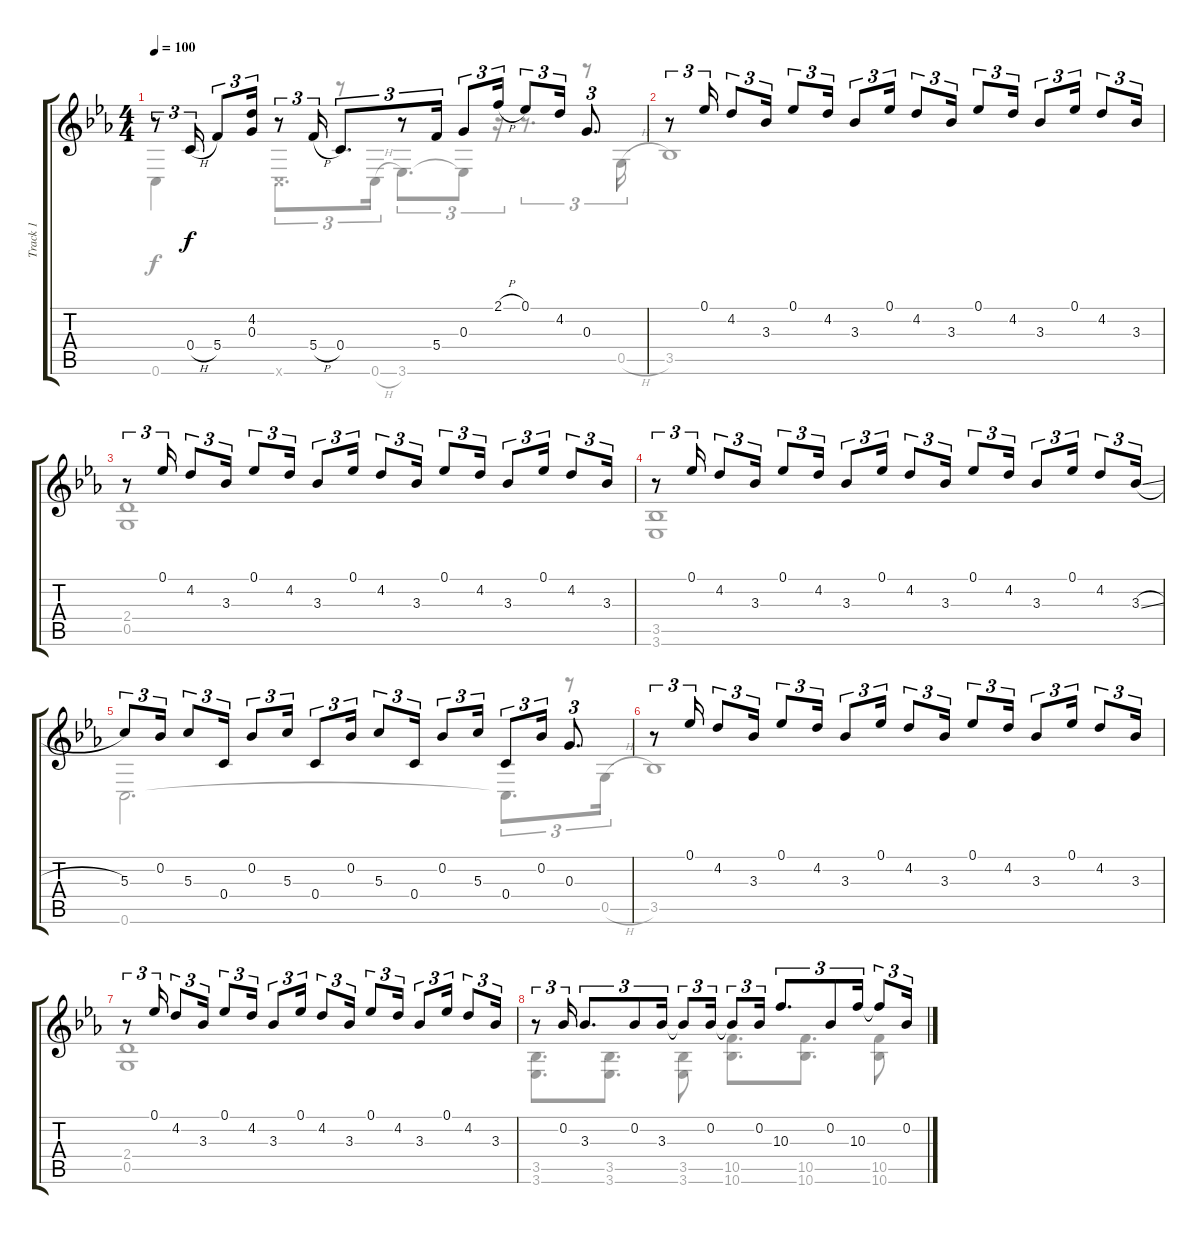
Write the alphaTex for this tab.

\track ("Track 1" "Track 1") {instrument acousticguitarsteel}
\staff {score tabs}
\tuning (Eb4 Bb3 G3 C3 G2 C2) {hide}
\voice
\ts (4 4)
\tempo 100
\clef g2
\ks cminor
r.8{tu (3 2) dy f} 0.4{h}.16{tu (3 2)} 5.4.8{tu (3 2)} (4.2 0.3).16{tu (3 2)} r.8{tu (3 2)} 5.4{h}.16{tu (3 2)} 0.4.8{d tu (3 2)} r.8{tu (3 2)} 5.4.16{tu (3 2)} 0.3.8{tu (3 2)} 2.1{h}.16{tu (3 2)} 0.1.8{tu (3 2)} 4.2.16{tu (3 2)} 0.3.8{d tu (3 2)} |
r.8{tu (3 2)} 0.1.16{tu (3 2)} 4.2.8{tu (3 2)} 3.3.16{tu (3 2)} 0.1.8{tu (3 2)} 4.2.16{tu (3 2)} 3.3.8{tu (3 2)} 0.1.16{tu (3 2)} 4.2.8{tu (3 2)} 3.3.16{tu (3 2)} 0.1.8{tu (3 2)} 4.2.16{tu (3 2)} 3.3.8{tu (3 2)} 0.1.16{tu (3 2)} 4.2.8{tu (3 2)} 3.3.16{tu (3 2)} |
r.8{tu (3 2)} 0.1.16{tu (3 2)} 4.2.8{tu (3 2)} 3.3.16{tu (3 2)} 0.1.8{tu (3 2)} 4.2.16{tu (3 2)} 3.3.8{tu (3 2)} 0.1.16{tu (3 2)} 4.2.8{tu (3 2)} 3.3.16{tu (3 2)} 0.1.8{tu (3 2)} 4.2.16{tu (3 2)} 3.3.8{tu (3 2)} 0.1.16{tu (3 2)} 4.2.8{tu (3 2)} 3.3.16{tu (3 2)} |
r.8{tu (3 2)} 0.1.16{tu (3 2)} 4.2.8{tu (3 2)} 3.3.16{tu (3 2)} 0.1.8{tu (3 2)} 4.2.16{tu (3 2)} 3.3.8{tu (3 2)} 0.1.16{tu (3 2)} 4.2.8{tu (3 2)} 3.3.16{tu (3 2)} 0.1.8{tu (3 2)} 4.2.16{tu (3 2)} 3.3.8{tu (3 2)} 0.1.16{tu (3 2)} 4.2.8{tu (3 2)} 3.3{sl}.16{tu (3 2)} |
5.3.8{tu (3 2)} 0.2.16{tu (3 2)} 5.3.8{tu (3 2)} 0.4.16{tu (3 2)} 0.2.8{tu (3 2)} 5.3.16{tu (3 2)} 0.4.8{tu (3 2)} 0.2.16{tu (3 2)} 5.3.8{tu (3 2)} 0.4.16{tu (3 2)} 0.2.8{tu (3 2)} 5.3.16{tu (3 2)} 0.4.8{tu (3 2)} 0.2.16{tu (3 2)} 0.3.8{d tu (3 2)} |
r.8{tu (3 2)} 0.1.16{tu (3 2)} 4.2.8{tu (3 2)} 3.3.16{tu (3 2)} 0.1.8{tu (3 2)} 4.2.16{tu (3 2)} 3.3.8{tu (3 2)} 0.1.16{tu (3 2)} 4.2.8{tu (3 2)} 3.3.16{tu (3 2)} 0.1.8{tu (3 2)} 4.2.16{tu (3 2)} 3.3.8{tu (3 2)} 0.1.16{tu (3 2)} 4.2.8{tu (3 2)} 3.3.16{tu (3 2)} |
r.8{tu (3 2)} 0.1.16{tu (3 2)} 4.2.8{tu (3 2)} 3.3.16{tu (3 2)} 0.1.8{tu (3 2)} 4.2.16{tu (3 2)} 3.3.8{tu (3 2)} 0.1.16{tu (3 2)} 4.2.8{tu (3 2)} 3.3.16{tu (3 2)} 0.1.8{tu (3 2)} 4.2.16{tu (3 2)} 3.3.8{tu (3 2)} 0.1.16{tu (3 2)} 4.2.8{tu (3 2)} 3.3.16{tu (3 2)} |
r.8{tu (3 2)} 0.2.16{tu (3 2)} 3.3.8{d tu (3 2)} 0.2.8{tu (3 2)} 3.3.16{tu (3 2)} 3.3{t}.8{tu (3 2)} 0.2.16{tu (3 2)} 0.2{t}.8{tu (3 2)} 0.2.16{tu (3 2)} 10.3.8{d tu (3 2)} 0.2.8{tu (3 2)} 10.3.16{tu (3 2)} 10.3{t}.8{tu (3 2)} 0.2.16{tu (3 2)}
\voice
\clef g2
\ottava regular
\simile none
\ks cminor
0.6.4{dy f} 0.6{x}.8{d tu (3 2)} r.8{tu (3 2)} 0.6{h}.16{tu (3 2)} 3.6.8{d tu (3 2)} 3.6{t}.8{tu (3 2)} r.16{tu (3 2)} r.8{d tu (3 2)} r.8{tu (3 2)} 0.5{h}.16{tu (3 2)} |
3.5.1 |
(2.4 0.5).1 |
(3.5 3.6).1 |
0.6.2{d} 0.6{t}.8{d tu (3 2)} r.8{tu (3 2)} 0.5{h}.16{tu (3 2)} |
3.5.1 |
(2.4 0.5).1 |
(3.5 3.6).8{d} (3.5 3.6).8{d} (3.5 3.6).8 (10.5 10.6).8{d} (10.5 10.6).8{d} (10.5 10.6).8
